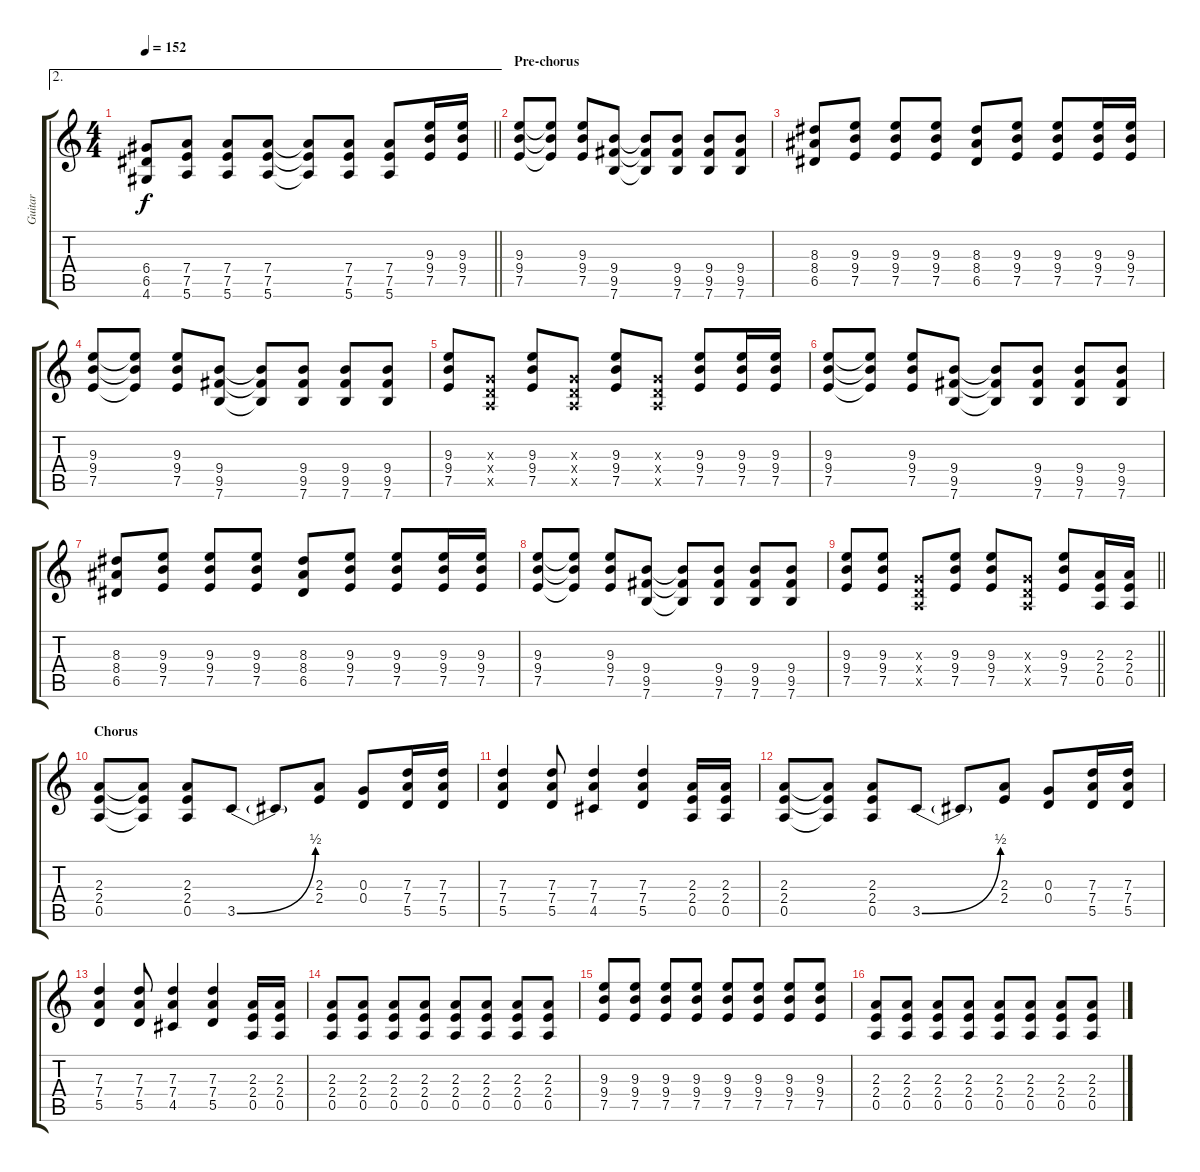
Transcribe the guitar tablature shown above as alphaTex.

\track ("Guitar" "Guitar") {instrument distortionguitar}
\staff {score tabs}
\tuning (E4 B3 G3 D3 A2 E2) {hide}
\ae 2
\ts (4 4)
\tempo 152
\clef g2
\barLineRight lightlight
\ks c
(6.4 6.5 4.6).8{dy f} (7.4 7.5 5.6).8 (7.4 7.5 5.6).8 (7.4 7.5 5.6).8 (7.4{t} 7.5{t} 5.6{t}).8 (7.4 7.5 5.6).8 (7.4 7.5 5.6).8 (9.3 9.4 7.5).16 (9.3 9.4 7.5).16 |
\section ("" "Pre-chorus")
(9.3 9.4 7.5).8 (9.3{t} 9.4{t} 7.5{t}).8 (9.3 9.4 7.5).8 (9.4 9.5 7.6).8 (9.4{t} 9.5{t} 7.6{t}).8 (9.4 9.5 7.6).8 (9.4 9.5 7.6).8 (9.4 9.5 7.6).8 |
(8.3 8.4 6.5).8 (9.3 9.4 7.5).8 (9.3 9.4 7.5).8 (9.3 9.4 7.5).8 (8.3 8.4 6.5).8 (9.3 9.4 7.5).8 (9.3 9.4 7.5).8 (9.3 9.4 7.5).16 (9.3 9.4 7.5).16 |
(9.3 9.4 7.5).8 (9.3{t} 9.4{t} 7.5{t}).8 (9.3 9.4 7.5).8 (9.4 9.5 7.6).8 (9.4{t} 9.5{t} 7.6{t}).8 (9.4 9.5 7.6).8 (9.4 9.5 7.6).8 (9.4 9.5 7.6).8 |
(9.3 9.4 7.5).8 (0.3{x} 0.4{x} 0.5{x}).8 (9.3 9.4 7.5).8 (0.3{x} 0.4{x} 0.5{x}).8 (9.3 9.4 7.5).8 (0.3{x} 0.4{x} 0.5{x}).8 (9.3 9.4 7.5).8 (9.3 9.4 7.5).16 (9.3 9.4 7.5).16 |
(9.3 9.4 7.5).8 (9.3{t} 9.4{t} 7.5{t}).8 (9.3 9.4 7.5).8 (9.4 9.5 7.6).8 (9.4{t} 9.5{t} 7.6{t}).8 (9.4 9.5 7.6).8 (9.4 9.5 7.6).8 (9.4 9.5 7.6).8 |
(8.3 8.4 6.5).8 (9.3 9.4 7.5).8 (9.3 9.4 7.5).8 (9.3 9.4 7.5).8 (8.3 8.4 6.5).8 (9.3 9.4 7.5).8 (9.3 9.4 7.5).8 (9.3 9.4 7.5).16 (9.3 9.4 7.5).16 |
(9.3 9.4 7.5).8 (9.3{t} 9.4{t} 7.5{t}).8 (9.3 9.4 7.5).8 (9.4 9.5 7.6).8 (9.4{t} 9.5{t} 7.6{t}).8 (9.4 9.5 7.6).8 (9.4 9.5 7.6).8 (9.4 9.5 7.6).8 |
\barLineRight lightlight
(9.3 9.4 7.5).8 (9.3 9.4 7.5).8 (0.3{x} 0.4{x} 0.5{x}).8 (9.3 9.4 7.5).8 (9.3 9.4 7.5).8 (0.3{x} 0.4{x} 0.5{x}).8 (9.3 9.4 7.5).8 (2.3 2.4 0.5).16 (2.3 2.4 0.5).16 |
\section ("" "Chorus")
(2.3 2.4 0.5).8 (2.3{t} 2.4{t} 0.5{t}).8 (2.3 2.4 0.5).8 3.5{be (bend 0 0 60 2)}.8 3.5{t}.8 (2.3 2.4).8 (0.3 0.4).8 (7.3 7.4 5.5).16 (7.3 7.4 5.5).16 |
(7.3 7.4 5.5).4 (7.3 7.4 5.5).8 (7.3 7.4 4.5).4 (7.3 7.4 5.5).4 (2.3 2.4 0.5).16 (2.3 2.4 0.5).16 |
(2.3 2.4 0.5).8 (2.3{t} 2.4{t} 0.5{t}).8 (2.3 2.4 0.5).8 3.5{be (bend 0 0 60 2)}.8 3.5{t}.8 (2.3 2.4).8 (0.3 0.4).8 (7.3 7.4 5.5).16 (7.3 7.4 5.5).16 |
(7.3 7.4 5.5).4 (7.3 7.4 5.5).8 (7.3 7.4 4.5).4 (7.3 7.4 5.5).4 (2.3 2.4 0.5).16 (2.3 2.4 0.5).16 |
(2.3 2.4 0.5).8 (2.3 2.4 0.5).8 (2.3 2.4 0.5).8 (2.3 2.4 0.5).8 (2.3 2.4 0.5).8 (2.3 2.4 0.5).8 (2.3 2.4 0.5).8 (2.3 2.4 0.5).8 |
(9.3 9.4 7.5).8 (9.3 9.4 7.5).8 (9.3 9.4 7.5).8 (9.3 9.4 7.5).8 (9.3 9.4 7.5).8 (9.3 9.4 7.5).8 (9.3 9.4 7.5).8 (9.3 9.4 7.5).8 |
(2.3 2.4 0.5).8 (2.3 2.4 0.5).8 (2.3 2.4 0.5).8 (2.3 2.4 0.5).8 (2.3 2.4 0.5).8 (2.3 2.4 0.5).8 (2.3 2.4 0.5).8 (2.3 2.4 0.5).8
